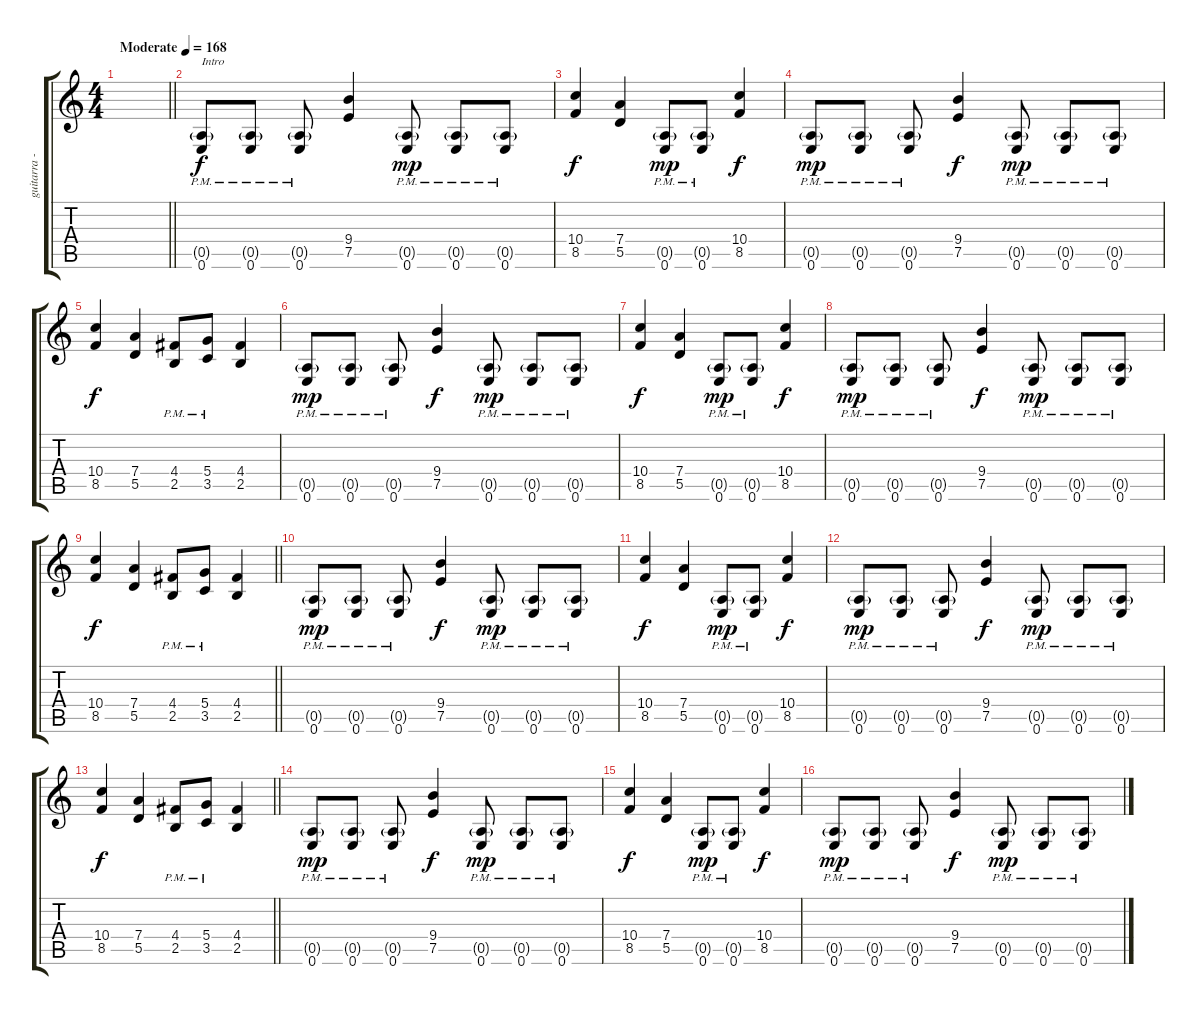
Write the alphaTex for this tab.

\track ("guitarra - guitar" "guitarra -") {instrument distortionguitar}
\staff {score tabs}
\tuning (E4 B3 G3 D3 A2 E2) {hide}
\ts (4 4)
\tempo (168 "Moderate")
\clef g2
\barLineRight lightlight
\ks c
|
(0.5{g pm} 0.6{pm}).8{txt "Intro"} (0.5{g pm} 0.6{pm}).8 (0.5{g pm} 0.6{pm}).8 (9.4 7.5).4{dy f} (0.5{g pm} 0.6{pm}).8{dy mp} (0.5{g pm} 0.6{pm}).8 (0.5{g pm} 0.6{pm}).8 |
(10.4 8.5).4{dy f} (7.4 5.5).4 (0.5{g pm} 0.6{pm}).8{dy mp} (0.5{g pm} 0.6{pm}).8 (10.4 8.5).4{dy f} |
(0.5{g pm} 0.6{pm}).8{dy mp} (0.5{g pm} 0.6{pm}).8 (0.5{g pm} 0.6{pm}).8 (9.4 7.5).4{dy f} (0.5{g pm} 0.6{pm}).8{dy mp} (0.5{g pm} 0.6{pm}).8 (0.5{g pm} 0.6{pm}).8 |
(10.4 8.5).4{dy f} (7.4 5.5).4 (4.4{pm} 2.5{pm}).8 (5.4{pm} 3.5{pm}).8 (4.4 2.5).4 |
(0.5{g pm} 0.6{pm}).8{dy mp} (0.5{g pm} 0.6{pm}).8 (0.5{g pm} 0.6{pm}).8 (9.4 7.5).4{dy f} (0.5{g pm} 0.6{pm}).8{dy mp} (0.5{g pm} 0.6{pm}).8 (0.5{g pm} 0.6{pm}).8 |
(10.4 8.5).4{dy f} (7.4 5.5).4 (0.5{g pm} 0.6{pm}).8{dy mp} (0.5{g pm} 0.6{pm}).8 (10.4 8.5).4{dy f} |
(0.5{g pm} 0.6{pm}).8{dy mp} (0.5{g pm} 0.6{pm}).8 (0.5{g pm} 0.6{pm}).8 (9.4 7.5).4{dy f} (0.5{g pm} 0.6{pm}).8{dy mp} (0.5{g pm} 0.6{pm}).8 (0.5{g pm} 0.6{pm}).8 |
\barLineRight lightlight
(10.4 8.5).4{dy f} (7.4 5.5).4 (4.4{pm} 2.5{pm}).8 (5.4{pm} 3.5{pm}).8 (4.4 2.5).4 |
(0.5{g pm} 0.6{pm}).8{dy mp} (0.5{g pm} 0.6{pm}).8 (0.5{g pm} 0.6{pm}).8 (9.4 7.5).4{dy f} (0.5{g pm} 0.6{pm}).8{dy mp} (0.5{g pm} 0.6{pm}).8 (0.5{g pm} 0.6{pm}).8 |
(10.4 8.5).4{dy f} (7.4 5.5).4 (0.5{g pm} 0.6{pm}).8{dy mp} (0.5{g pm} 0.6{pm}).8 (10.4 8.5).4{dy f} |
(0.5{g pm} 0.6{pm}).8{dy mp} (0.5{g pm} 0.6{pm}).8 (0.5{g pm} 0.6{pm}).8 (9.4 7.5).4{dy f} (0.5{g pm} 0.6{pm}).8{dy mp} (0.5{g pm} 0.6{pm}).8 (0.5{g pm} 0.6{pm}).8 |
\barLineRight lightlight
(10.4 8.5).4{dy f} (7.4 5.5).4 (4.4{pm} 2.5{pm}).8 (5.4{pm} 3.5{pm}).8 (4.4 2.5).4 |
(0.5{g pm} 0.6{pm}).8{dy mp} (0.5{g pm} 0.6{pm}).8 (0.5{g pm} 0.6{pm}).8 (9.4 7.5).4{dy f} (0.5{g pm} 0.6{pm}).8{dy mp} (0.5{g pm} 0.6{pm}).8 (0.5{g pm} 0.6{pm}).8 |
(10.4 8.5).4{dy f} (7.4 5.5).4 (0.5{g pm} 0.6{pm}).8{dy mp} (0.5{g pm} 0.6{pm}).8 (10.4 8.5).4{dy f} |
(0.5{g pm} 0.6{pm}).8{dy mp} (0.5{g pm} 0.6{pm}).8 (0.5{g pm} 0.6{pm}).8 (9.4 7.5).4{dy f} (0.5{g pm} 0.6{pm}).8{dy mp} (0.5{g pm} 0.6{pm}).8 (0.5{g pm} 0.6{pm}).8
